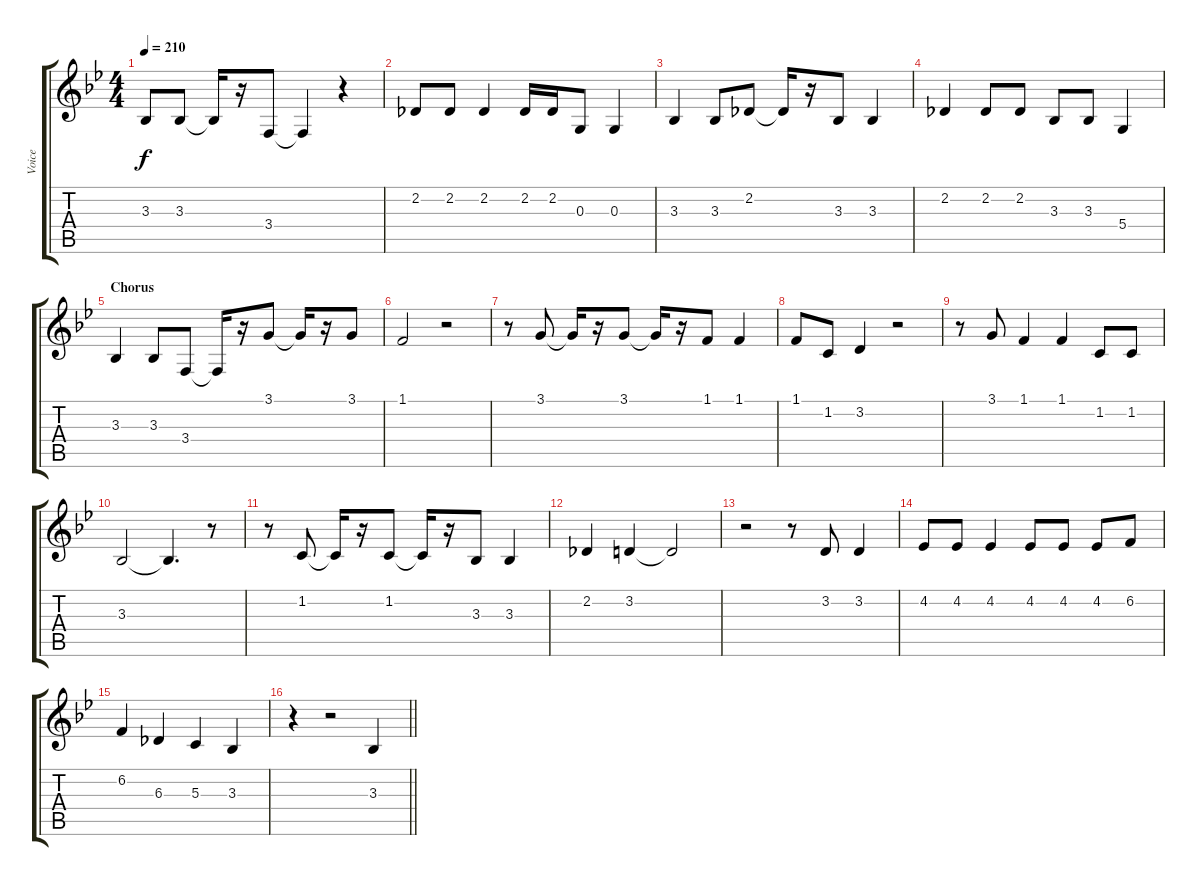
\track ("Voice" "Voice") {instrument lead6voice}
\staff {score tabs}
\tuning (E4 B3 G3 D3 A2 E2) {hide}
\ts (4 4)
\tempo 210
\clef g2
\ks bb
3.3.8{dy f} 3.3.8 3.3{t}.16 r.16 3.4.8 3.4{t}.4 r.4 |
2.2.8 2.2.8 2.2.4 2.2.16 2.2.16 0.3.8 0.3.4 |
3.3.4 3.3.8 2.2.8 2.2{t}.16 r.16 3.3.8 3.3.4 |
2.2.4 2.2.8 2.2.8 3.3.8 3.3.8 5.4.4 |
\section ("" "Chorus")
3.3.4 3.3.8 3.4.8 3.4{t}.16 r.16 3.1.8 3.1{t}.16 r.16 3.1.8 |
1.1.2 r.2 |
r.8 3.1.8 3.1{t}.16 r.16 3.1.8 3.1{t}.16 r.16 1.1.8 1.1.4 |
1.1.8 1.2.8 3.2.4 r.2 |
r.8 3.1.8 1.1.4 1.1.4 1.2.8 1.2.8 |
3.3.2 3.3{t}.4{d} r.8 |
r.8 1.2.8 1.2{t}.16 r.16 1.2.8 1.2{t}.16 r.16 3.3.8 3.3.4 |
2.2.4 3.2.4 3.2{t}.2 |
r.2 r.8 3.2.8 3.2.4 |
4.2.8 4.2.8 4.2.4 4.2.8 4.2.8 4.2.8 6.2.8 |
6.2.4 6.3.4 5.3.4 3.3.4 |
\barLineRight lightlight
r.4 r.2 3.3.4
